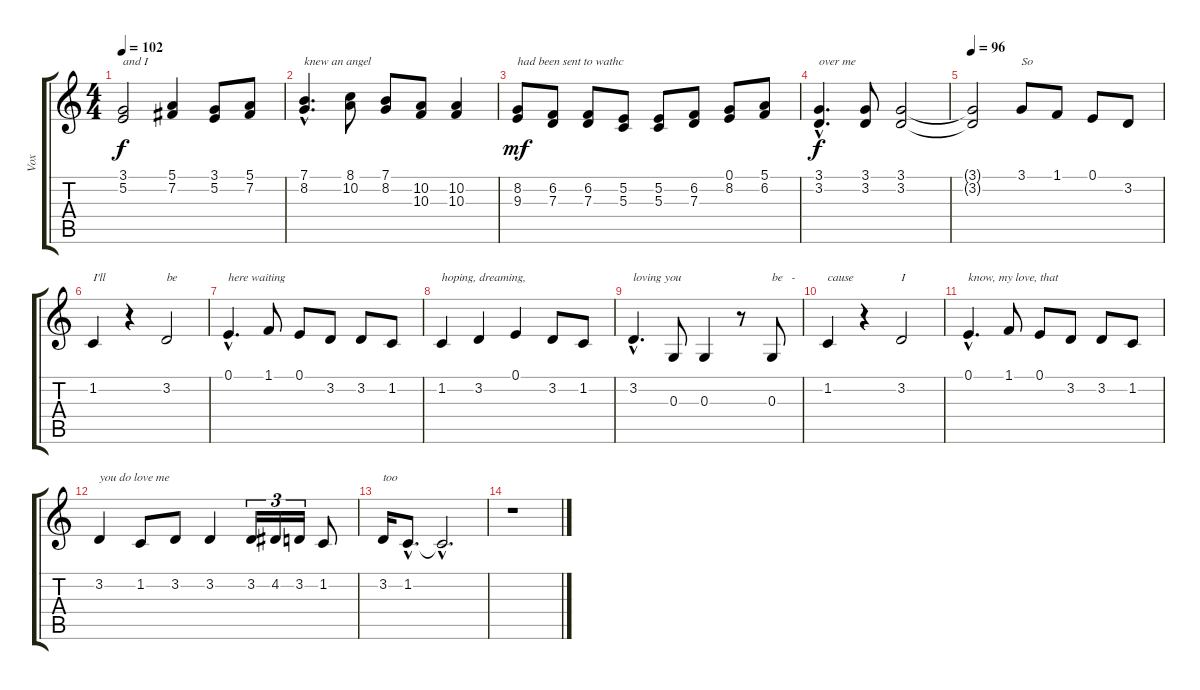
\track ("Vox" "Vox") {instrument violin}
\staff {score tabs}
\tuning (E4 B3 G3 D3 A2 E2) {hide}
\ts (4 4)
\tempo 102
\clef g2
\ks c
(3.1 5.2).2{txt "and I" dy f} (5.1 7.2).4 (3.1 5.2).8 (5.1 7.2).8 |
(7.1{hac} 8.2{hac}).4{d txt "knew an angel"} (8.1 10.2).8 (7.1 8.2).8 (10.2 10.3).8 (10.2 10.3).4 |
(8.2 9.3).8{txt "had been sent to wathc" dy mf} (6.2 7.3).8 (6.2 7.3).8 (5.2 5.3).8 (5.2 5.3).8 (6.2 7.3).8 (0.1 8.2).8 (5.1 6.2).8 |
(3.1{hac} 3.2{hac}).4{d txt "over me" dy f} (3.1 3.2).8 (3.1 3.2).2 |
\tempo 96
(3.1{t} 3.2{t}).2 3.1.8{txt "So"} 1.1.8 0.1.8 3.2.8 |
1.2.4{txt "I'll"} r.4 3.2.2{txt "be"} |
0.1{hac}.4{d txt "here waiting"} 1.1.8 0.1.8 3.2.8 3.2.8 1.2.8 |
1.2.4{txt "hoping, dreaming, "} 3.2.4 0.1.4 3.2.8 1.2.8 |
3.2{hac}.4{d txt "loving you"} 0.3.8 0.3.4 r.8 0.3.8{txt "be   -"} |
1.2.4{txt "cause  "} r.4 3.2.2{txt "I"} |
0.1{hac}.4{d txt "know, my love, that"} 1.1.8 0.1.8 3.2.8 3.2.8 1.2.8 |
3.2.4{txt "you do love me"} 1.2.8 3.2.8 3.2.4 3.2.16{tu (3 2)} 4.2.16{tu (3 2)} 3.2.16{tu (3 2)} 1.2.8 |
3.2.16{txt "too"} 1.2{hac}.8{d} 1.2{hac t}.2{d} |
r.1
